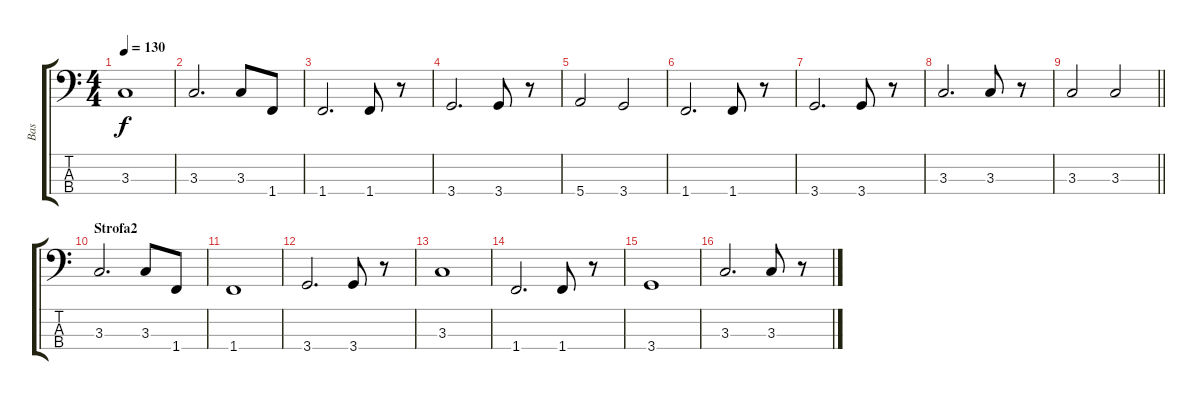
\track ("Bas" "Bas") {instrument electricbassfinger}
\staff {score tabs}
\tuning (G2 D2 A1 E1) {hide}
\ts (4 4)
\tempo 130
\clef f4
\ks c
3.3.1{dy f} |
3.3.2{d} 3.3.8 1.4.8 |
1.4.2{d} 1.4.8 r.8 |
3.4.2{d} 3.4.8 r.8 |
5.4.2 3.4.2 |
1.4.2{d} 1.4.8 r.8 |
3.4.2{d} 3.4.8 r.8 |
3.3.2{d} 3.3.8 r.8 |
\barLineRight lightlight
3.3.2 3.3.2 |
\section ("" "Strofa2")
3.3.2{d} 3.3.8 1.4.8 |
1.4.1 |
3.4.2{d} 3.4.8 r.8 |
3.3.1 |
1.4.2{d} 1.4.8 r.8 |
3.4.1 |
3.3.2{d} 3.3.8 r.8
